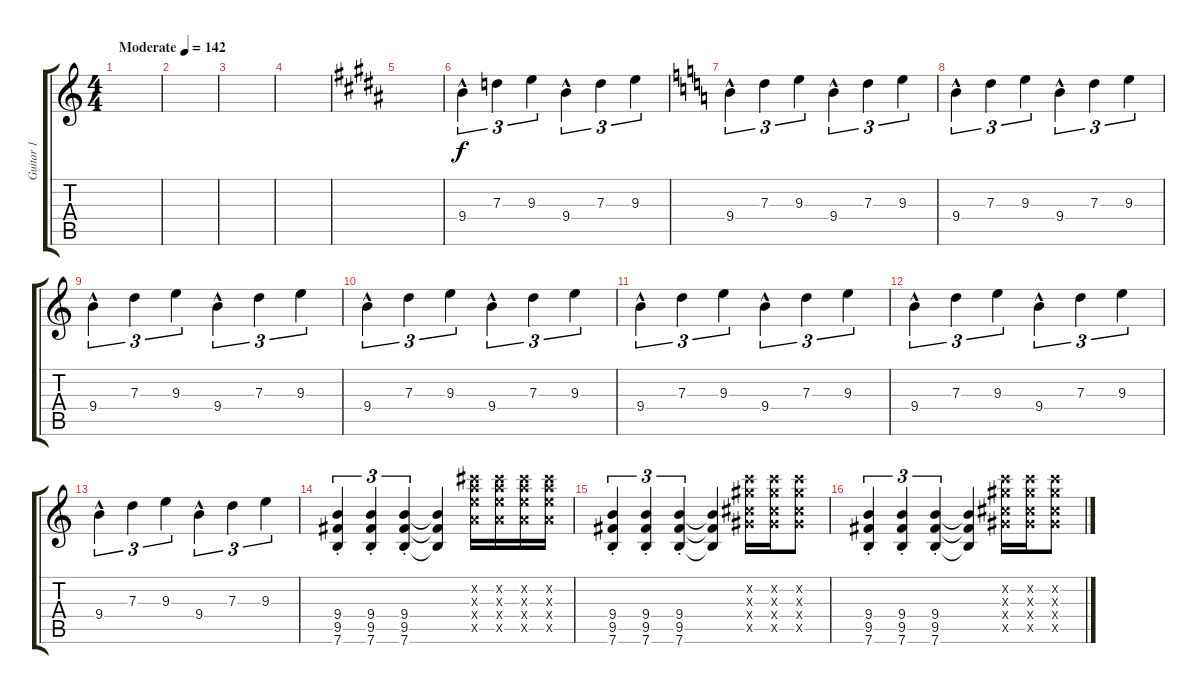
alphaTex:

\track ("Guitar 1" "Guitar 1") {instrument distortionguitar}
\staff {score tabs}
\tuning (E4 B3 G3 D3 A2 E2) {hide}
\ts (4 4)
\tempo (142 "Moderate")
\clef g2
\ks c
|
|
|
|
\ks b
|
9.4{hac}.4{tu (3 2) balance 16} 7.3.4{tu (3 2)} 9.3.4{tu (3 2)} 9.4{hac}.4{tu (3 2)} 7.3.4{tu (3 2)} 9.3.4{tu (3 2)} |
\ks c
9.4{hac}.4{tu (3 2)} 7.3.4{tu (3 2)} 9.3.4{tu (3 2)} 9.4{hac}.4{tu (3 2)} 7.3.4{tu (3 2)} 9.3.4{tu (3 2)} |
9.4{hac}.4{tu (3 2)} 7.3.4{tu (3 2)} 9.3.4{tu (3 2)} 9.4{hac}.4{tu (3 2)} 7.3.4{tu (3 2)} 9.3.4{tu (3 2)} |
9.4{hac}.4{tu (3 2)} 7.3.4{tu (3 2)} 9.3.4{tu (3 2)} 9.4{hac}.4{tu (3 2)} 7.3.4{tu (3 2)} 9.3.4{tu (3 2)} |
9.4{hac}.4{tu (3 2)} 7.3.4{tu (3 2)} 9.3.4{tu (3 2)} 9.4{hac}.4{tu (3 2)} 7.3.4{tu (3 2)} 9.3.4{tu (3 2)} |
9.4{hac}.4{tu (3 2)} 7.3.4{tu (3 2)} 9.3.4{tu (3 2)} 9.4{hac}.4{tu (3 2)} 7.3.4{tu (3 2)} 9.3.4{tu (3 2)} |
9.4{hac}.4{tu (3 2)} 7.3.4{tu (3 2)} 9.3.4{tu (3 2)} 9.4{hac}.4{tu (3 2)} 7.3.4{tu (3 2)} 9.3.4{tu (3 2)} |
9.4{hac}.4{tu (3 2)} 7.3.4{tu (3 2)} 9.3.4{tu (3 2)} 9.4{hac}.4{tu (3 2)} 7.3.4{tu (3 2)} 9.3.4{tu (3 2)} |
(9.4{st} 9.5{st} 7.6{st}).4{tu (3 2) dy f} (9.4{st} 9.5{st} 7.6{st}).4{tu (3 2)} (9.4{st} 9.5{st} 7.6{st}).4{tu (3 2)} (9.4{t} 9.5{t} 7.6{t}).4 (14.2{x} 14.3{x} 14.4{x} 12.5{x}).16 (14.2{x} 14.3{x} 14.4{x} 12.5{x}).16 (14.2{x} 14.3{x} 14.4{x} 12.5{x}).16 (14.2{x} 14.3{x} 14.4{x} 12.5{x}).16 |
(9.4{st} 9.5{st} 7.6{st}).4{tu (3 2)} (9.4{st} 9.5{st} 7.6{st}).4{tu (3 2)} (9.4{st} 9.5{st} 7.6{st}).4{tu (3 2)} (9.4{t} 9.5{t} 7.6{t}).4 (13.2{x} 13.3{x} 11.4{x} 11.5{x}).16 (13.2{x} 13.3{x} 11.4{x} 11.5{x}).16 (13.2{x} 13.3{x} 11.4{x} 11.5{x}).8 |
(9.4{st} 9.5{st} 7.6{st}).4{tu (3 2)} (9.4{st} 9.5{st} 7.6{st}).4{tu (3 2)} (9.4{st} 9.5{st} 7.6{st}).4{tu (3 2)} (9.4{t} 9.5{t} 7.6{t}).4 (13.2{x} 13.3{x} 11.4{x} 11.5{x}).16 (13.2{x} 13.3{x} 11.4{x} 11.5{x}).16 (13.2{x} 13.3{x} 11.4{x} 11.5{x}).8
